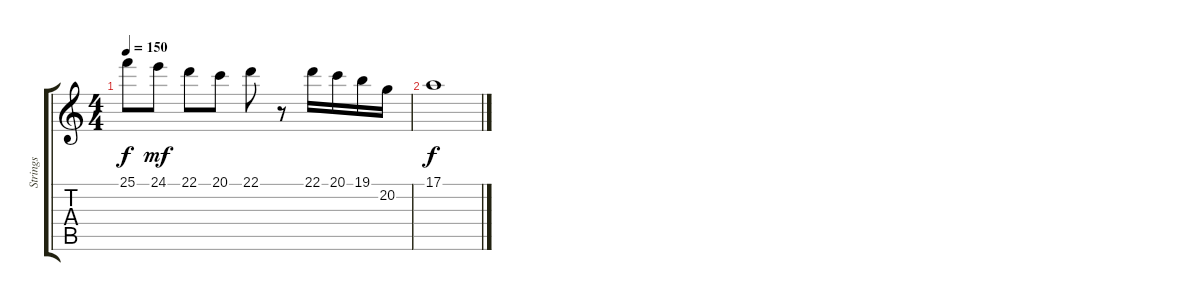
\track ("Strings" "Strings") {instrument stringensemble1}
\staff {score tabs}
\tuning (E4 B3 G3 D3 A2 E2) {hide}
\ts (4 4)
\tempo 150
\clef g2
\ks c
25.1.8{dy f} 24.1.8{dy mf} 22.1.8 20.1.8 22.1.8 r.8 22.1.16 20.1.16 19.1.16 20.2.16 |
17.1.1{dy f}
